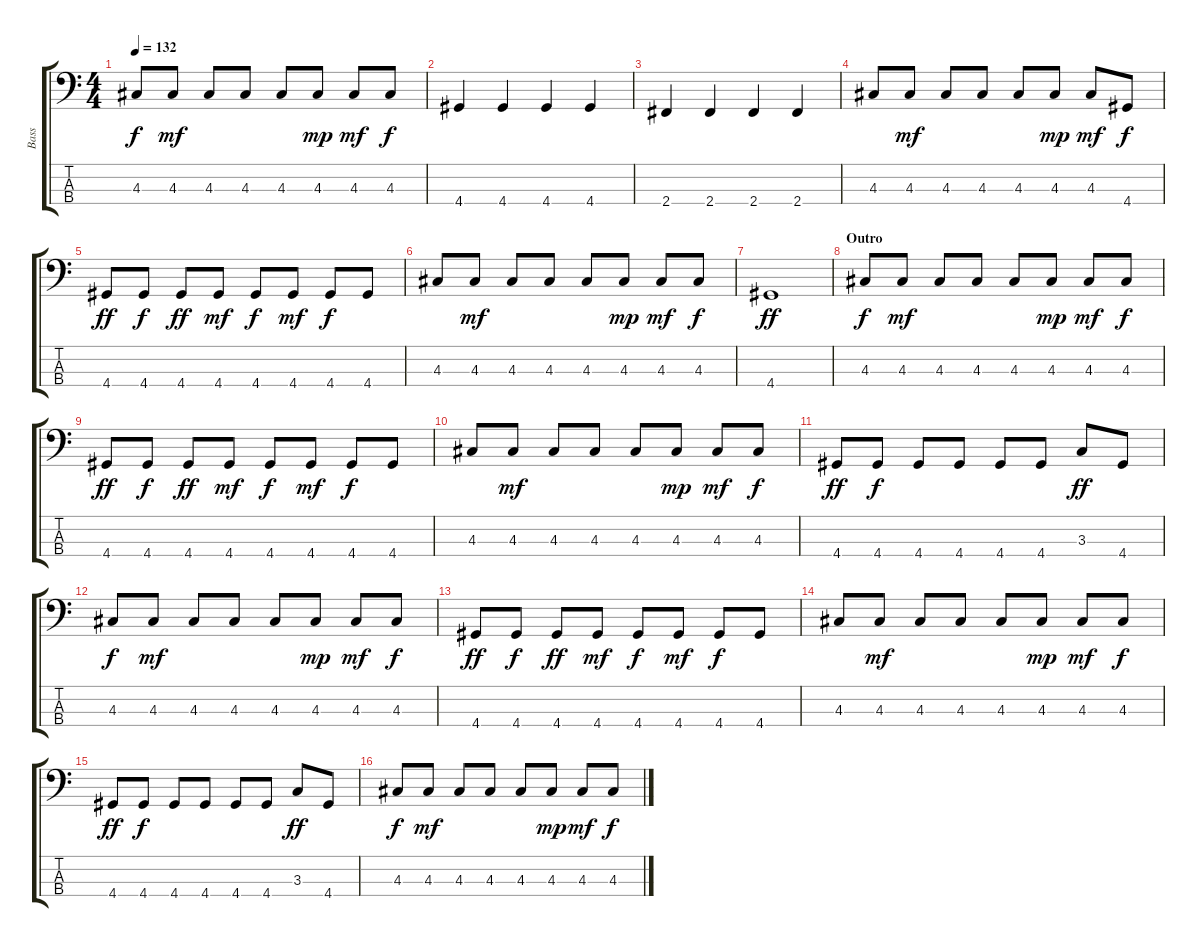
\track ("Bass" "Bass") {instrument electricbassfinger}
\staff {score tabs}
\tuning (G2 D2 A1 E1) {hide}
\ts (4 4)
\tempo 132
\clef f4
\ks c
4.3.8{dy f} 4.3.8{dy mf} 4.3.8 4.3.8 4.3.8 4.3.8{dy mp} 4.3.8{dy mf} 4.3.8{dy f} |
4.4.4 4.4.4 4.4.4 4.4.4 |
2.4.4 2.4.4 2.4.4 2.4.4 |
\section ("" "")
4.3.8 4.3.8{dy mf} 4.3.8 4.3.8 4.3.8 4.3.8{dy mp} 4.3.8{dy mf} 4.4.8{dy f} |
4.4.8{dy ff} 4.4.8{dy f} 4.4.8{dy ff} 4.4.8{dy mf} 4.4.8{dy f} 4.4.8{dy mf} 4.4.8{dy f} 4.4.8 |
4.3.8 4.3.8{dy mf} 4.3.8 4.3.8 4.3.8 4.3.8{dy mp} 4.3.8{dy mf} 4.3.8{dy f} |
4.4.1{dy ff} |
\section ("" "Outro")
4.3.8{dy f} 4.3.8{dy mf} 4.3.8 4.3.8 4.3.8 4.3.8{dy mp} 4.3.8{dy mf} 4.3.8{dy f} |
4.4.8{dy ff} 4.4.8{dy f} 4.4.8{dy ff} 4.4.8{dy mf} 4.4.8{dy f} 4.4.8{dy mf} 4.4.8{dy f} 4.4.8 |
4.3.8 4.3.8{dy mf} 4.3.8 4.3.8 4.3.8 4.3.8{dy mp} 4.3.8{dy mf} 4.3.8{dy f} |
4.4.8{dy ff} 4.4.8{dy f} 4.4.8 4.4.8 4.4.8 4.4.8 3.3.8{dy ff} 4.4.8 |
4.3.8{dy f} 4.3.8{dy mf} 4.3.8 4.3.8 4.3.8 4.3.8{dy mp} 4.3.8{dy mf} 4.3.8{dy f} |
4.4.8{dy ff} 4.4.8{dy f} 4.4.8{dy ff} 4.4.8{dy mf} 4.4.8{dy f} 4.4.8{dy mf} 4.4.8{dy f} 4.4.8 |
4.3.8 4.3.8{dy mf} 4.3.8 4.3.8 4.3.8 4.3.8{dy mp} 4.3.8{dy mf} 4.3.8{dy f} |
4.4.8{dy ff} 4.4.8{dy f} 4.4.8 4.4.8 4.4.8 4.4.8 3.3.8{dy ff} 4.4.8 |
4.3.8{dy f} 4.3.8{dy mf} 4.3.8 4.3.8 4.3.8 4.3.8{dy mp} 4.3.8{dy mf} 4.3.8{dy f}
